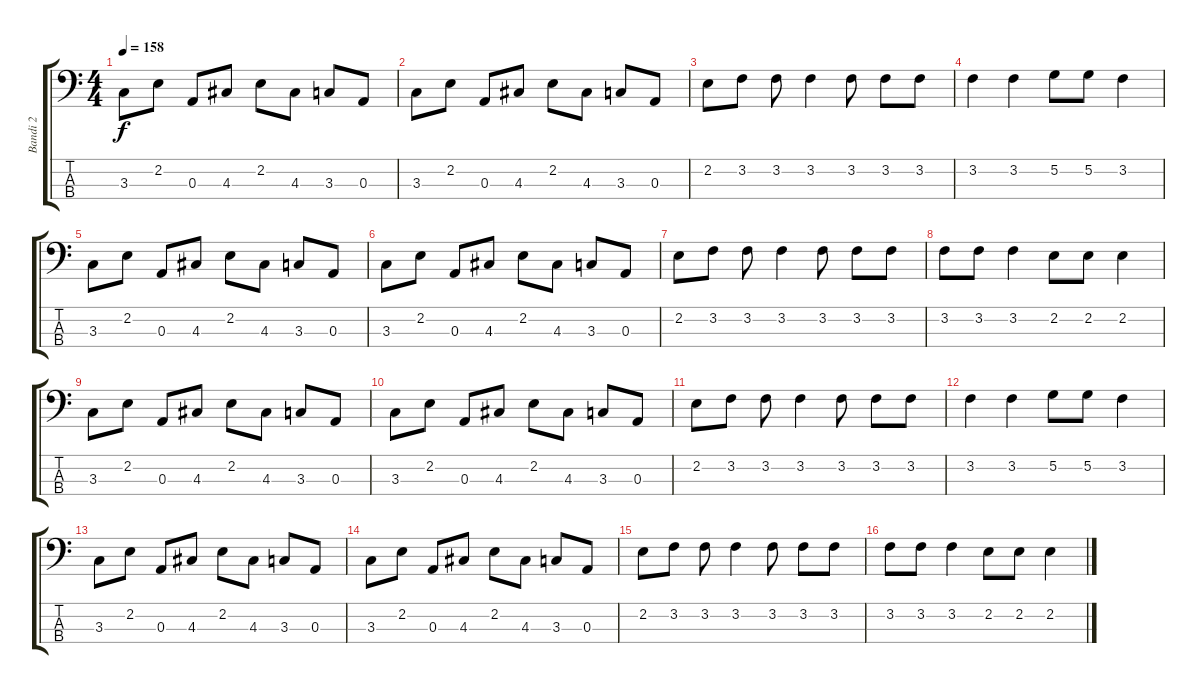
\track ("Bandi 2" "Bandi 2") {instrument electricbasspick}
\staff {score tabs}
\tuning (G2 D2 A1 E1) {hide}
\ts (4 4)
\tempo 158
\clef f4
\ks c
3.3.8{dy f} 2.2.8 0.3.8 4.3.8 2.2.8 4.3.8 3.3.8 0.3.8 |
3.3.8 2.2.8 0.3.8 4.3.8 2.2.8 4.3.8 3.3.8 0.3.8 |
2.2.8 3.2.8 3.2.8 3.2.4 3.2.8 3.2.8 3.2.8 |
3.2.4 3.2.4 5.2.8 5.2.8 3.2.4 |
3.3.8 2.2.8 0.3.8 4.3.8 2.2.8 4.3.8 3.3.8 0.3.8 |
3.3.8 2.2.8 0.3.8 4.3.8 2.2.8 4.3.8 3.3.8 0.3.8 |
2.2.8 3.2.8 3.2.8 3.2.4 3.2.8 3.2.8 3.2.8 |
3.2.8 3.2.8 3.2.4 2.2.8 2.2.8 2.2.4 |
3.3.8 2.2.8 0.3.8 4.3.8 2.2.8 4.3.8 3.3.8 0.3.8 |
3.3.8 2.2.8 0.3.8 4.3.8 2.2.8 4.3.8 3.3.8 0.3.8 |
2.2.8 3.2.8 3.2.8 3.2.4 3.2.8 3.2.8 3.2.8 |
3.2.4 3.2.4 5.2.8 5.2.8 3.2.4 |
3.3.8 2.2.8 0.3.8 4.3.8 2.2.8 4.3.8 3.3.8 0.3.8 |
3.3.8 2.2.8 0.3.8 4.3.8 2.2.8 4.3.8 3.3.8 0.3.8 |
2.2.8 3.2.8 3.2.8 3.2.4 3.2.8 3.2.8 3.2.8 |
3.2.8 3.2.8 3.2.4 2.2.8 2.2.8 2.2.4
